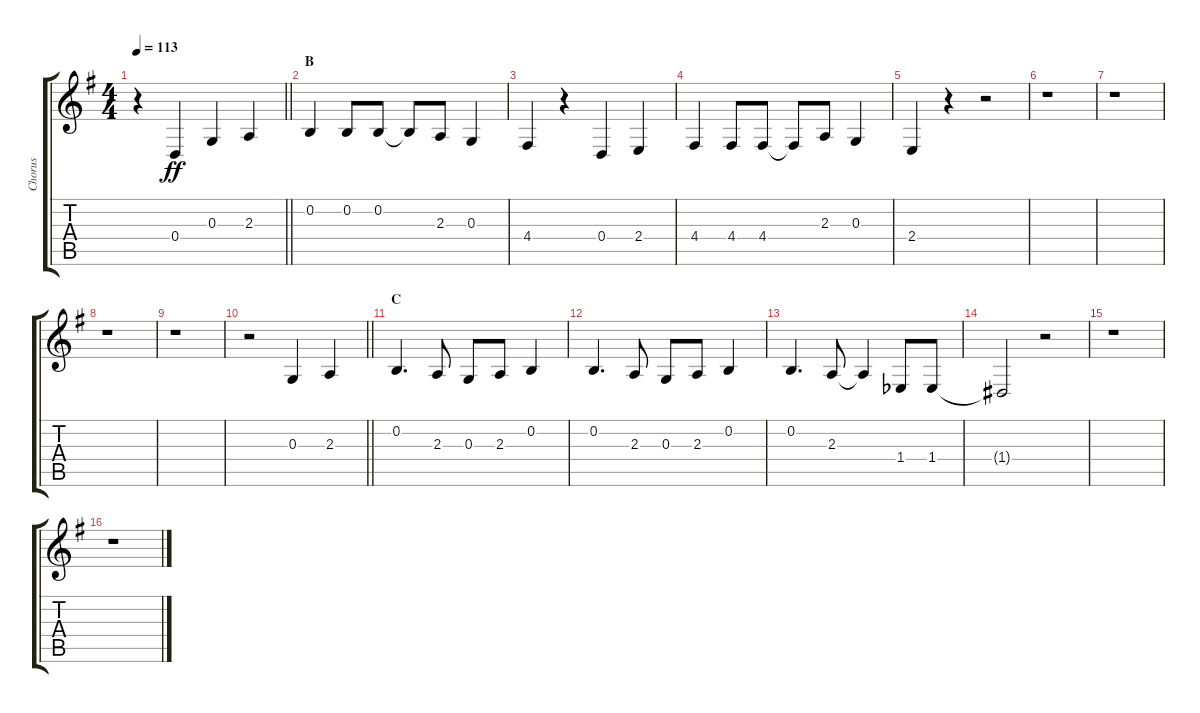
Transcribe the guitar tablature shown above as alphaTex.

\track ("Chorus" "Chorus") {instrument voiceoohs}
\staff {score tabs}
\tuning (E4 B3 G3 D3 A2 E2) {hide}
\ts (4 4)
\tempo 113
\clef g2
\barLineRight lightlight
\ks g
r.4{dy ff} 0.4.4 0.3.4 2.3.4 |
\section ("" "B")
0.2.4 0.2.8 0.2.8 0.2{t}.8 2.3.8 0.3.4 |
4.4.4 r.4 0.4.4 2.4.4 |
4.4.4 4.4.8 4.4.8 4.4{t}.8 2.3.8 0.3.4 |
2.4.4 r.4 r.2 |
r.1 |
r.1 |
r.1 |
r.1 |
\barLineRight lightlight
r.2 0.3.4 2.3.4 |
\section ("" "C")
0.2.4{d} 2.3.8 0.3.8 2.3.8 0.2.4 |
0.2.4{d} 2.3.8 0.3.8 2.3.8 0.2.4 |
0.2.4{d} 2.3.8 2.3{t}.4 1.4{acc b}.8 1.4{acc b}.8 |
1.4{t}.2 r.2 |
r.1 |
r.1
